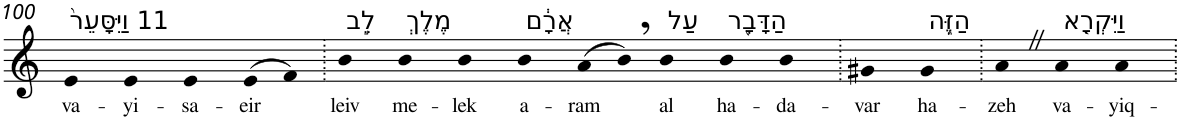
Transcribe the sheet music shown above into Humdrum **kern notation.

**kern	**text
*part1	*part1
*staff1	*staff1
*I"Piano	*
*I'Pno	*
!!LO:PB:g=z
*clefG2	*
*k[]	*
=100	=100
!LO:TX:a:t=11 וַיִּסָּעֵר֙	!
!	!LO:LY:b
4e	va-
!	!LO:LY:b
4e	-yi-
!	!LO:LY:b
4e	-sa-
!	!LO:LY:b
(>8e	-eir
8f)	.
=101.	=101.
!LO:TX:a:t=לֵ֣ב	!
!	!LO:LY:b
4b	leiv
!LO:TX:a:t=מֶלֶךְ	!
!	!LO:LY:b
4b	me-
!	!LO:LY:b
4b	-lek
!LO:TX:a:t=אֲרָ֔ם	!
!	!LO:LY:b
4b	a-
!	!LO:LY:b
(>8a	-ram
8b,)	.
!LO:TX:a:t=עַל	!
!	!LO:LY:b
4b	al
!LO:TX:a:t=הַדָּבָ֖ר	!
!	!LO:LY:b
4b	ha-
!	!LO:LY:b
4b	-da-
=102.	=102.
!	!LO:LY:b
4g#X	-var
!LO:TX:a:t=הַזֶּ֑ה	!
!	!LO:LY:b
4g#	ha-
=103.	=103.
!	!LO:LY:b
4aZ	-zeh
!LO:TX:a:t=וַיִּקְרָ֤א	!
!	!LO:LY:b
4a	va-
!	!LO:LY:b
4a	-yiq-
=.	=.
*-	*-
